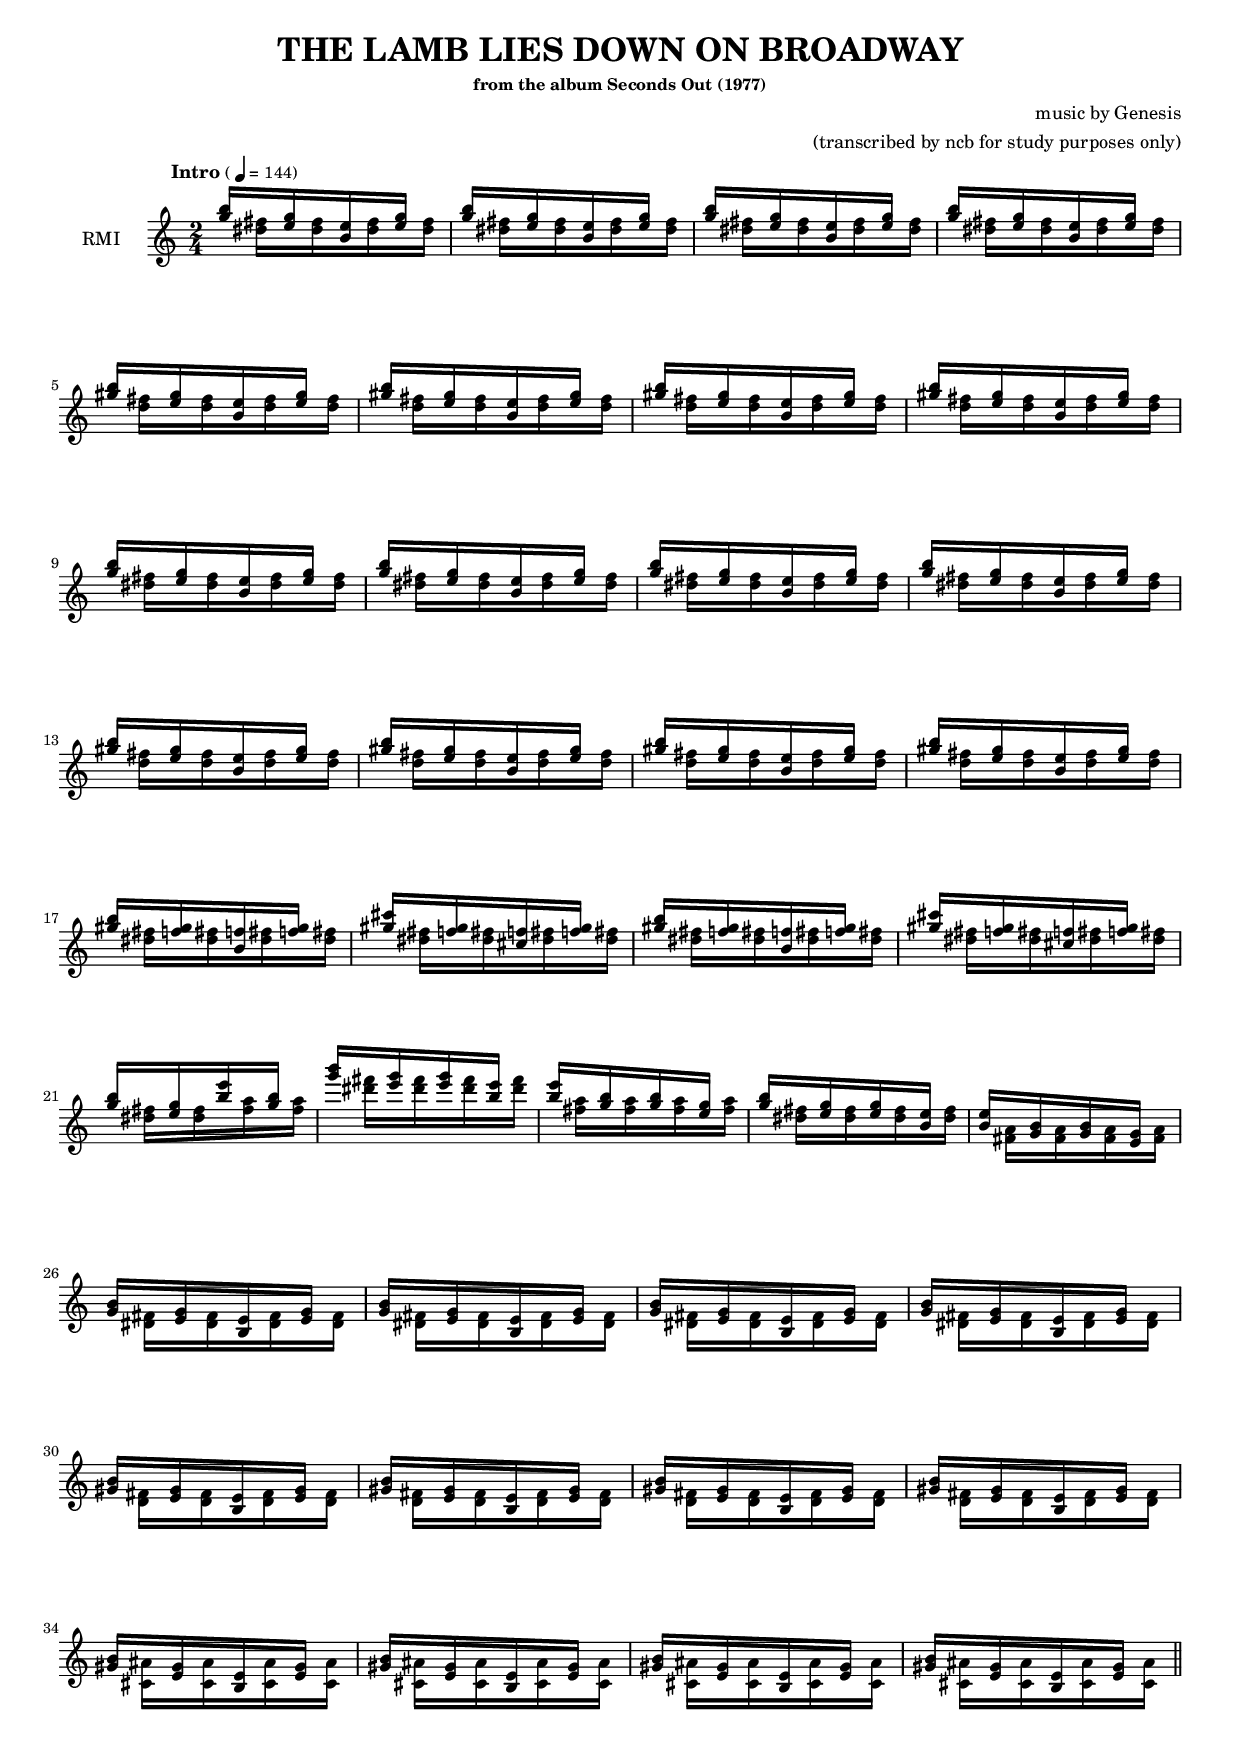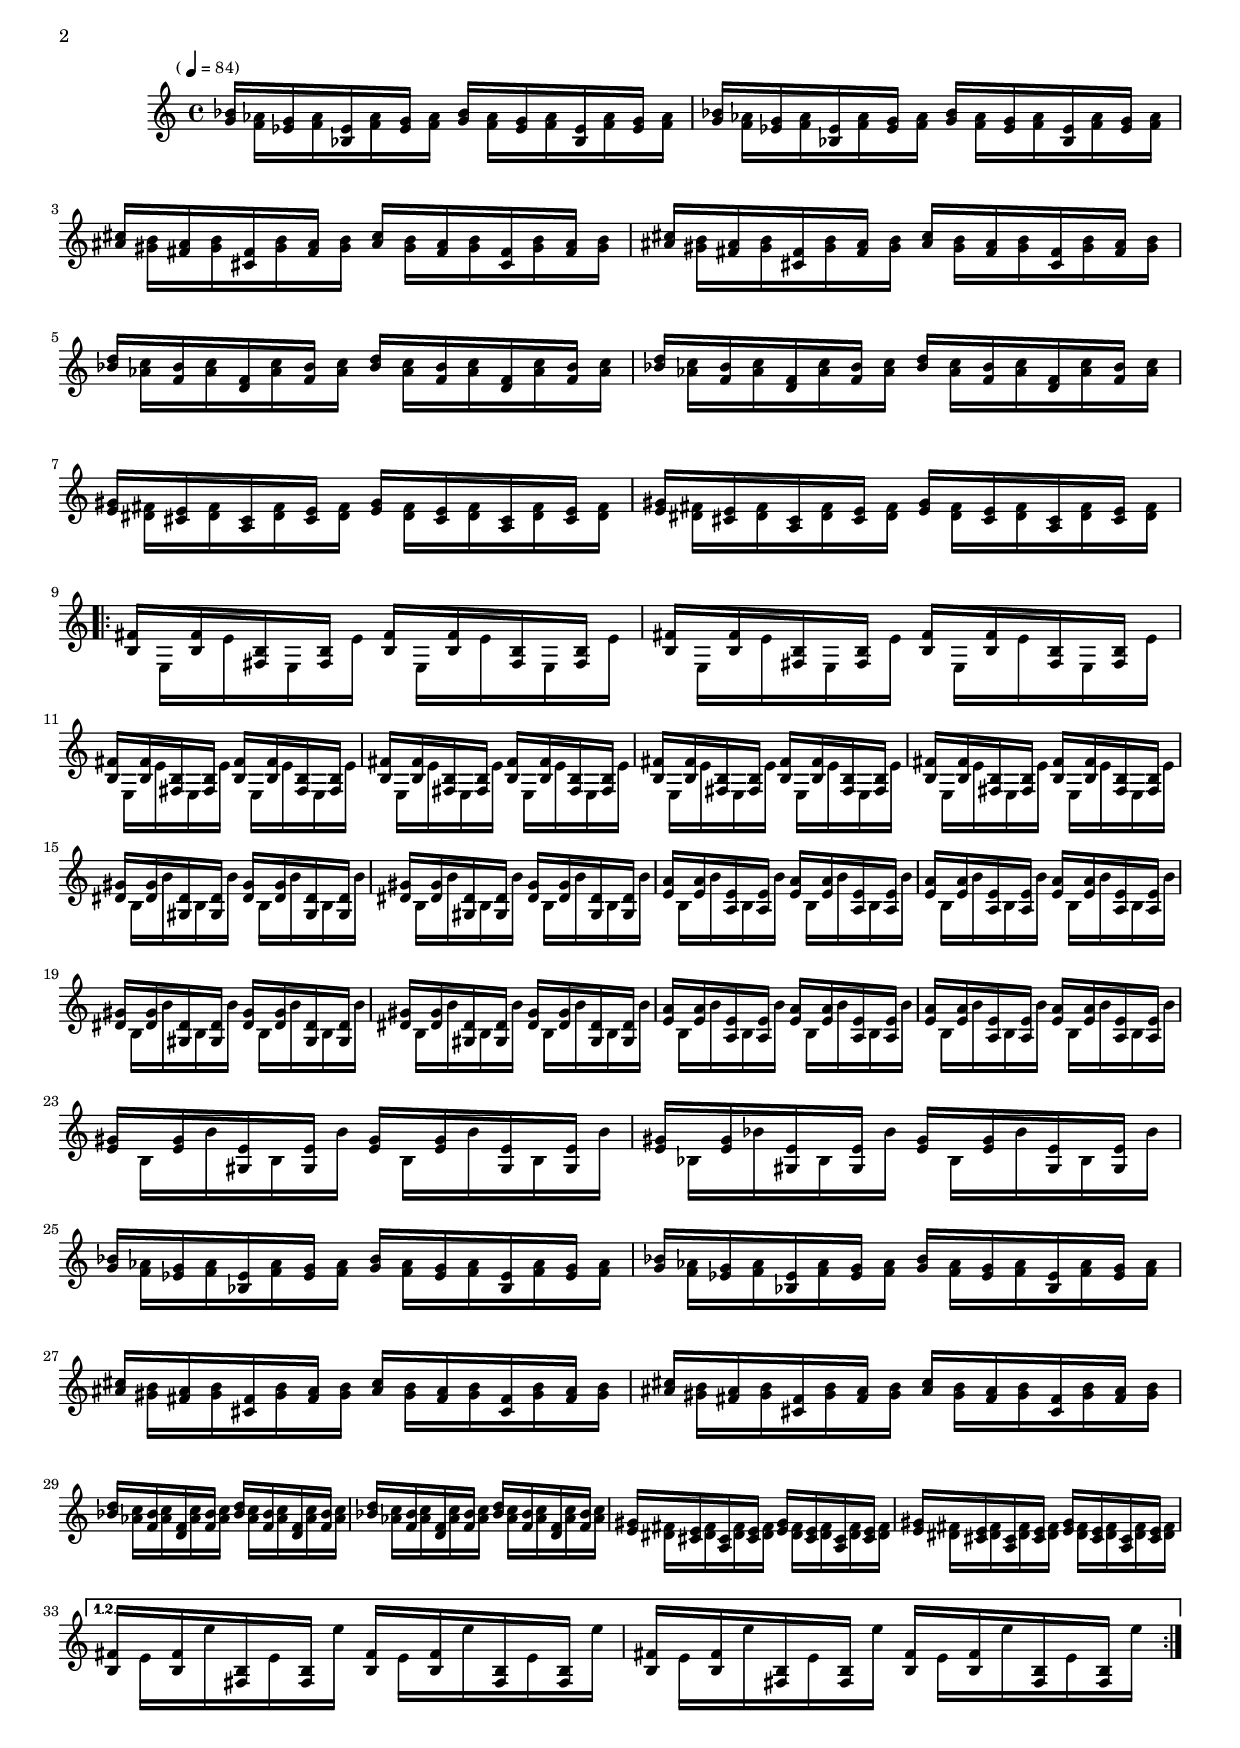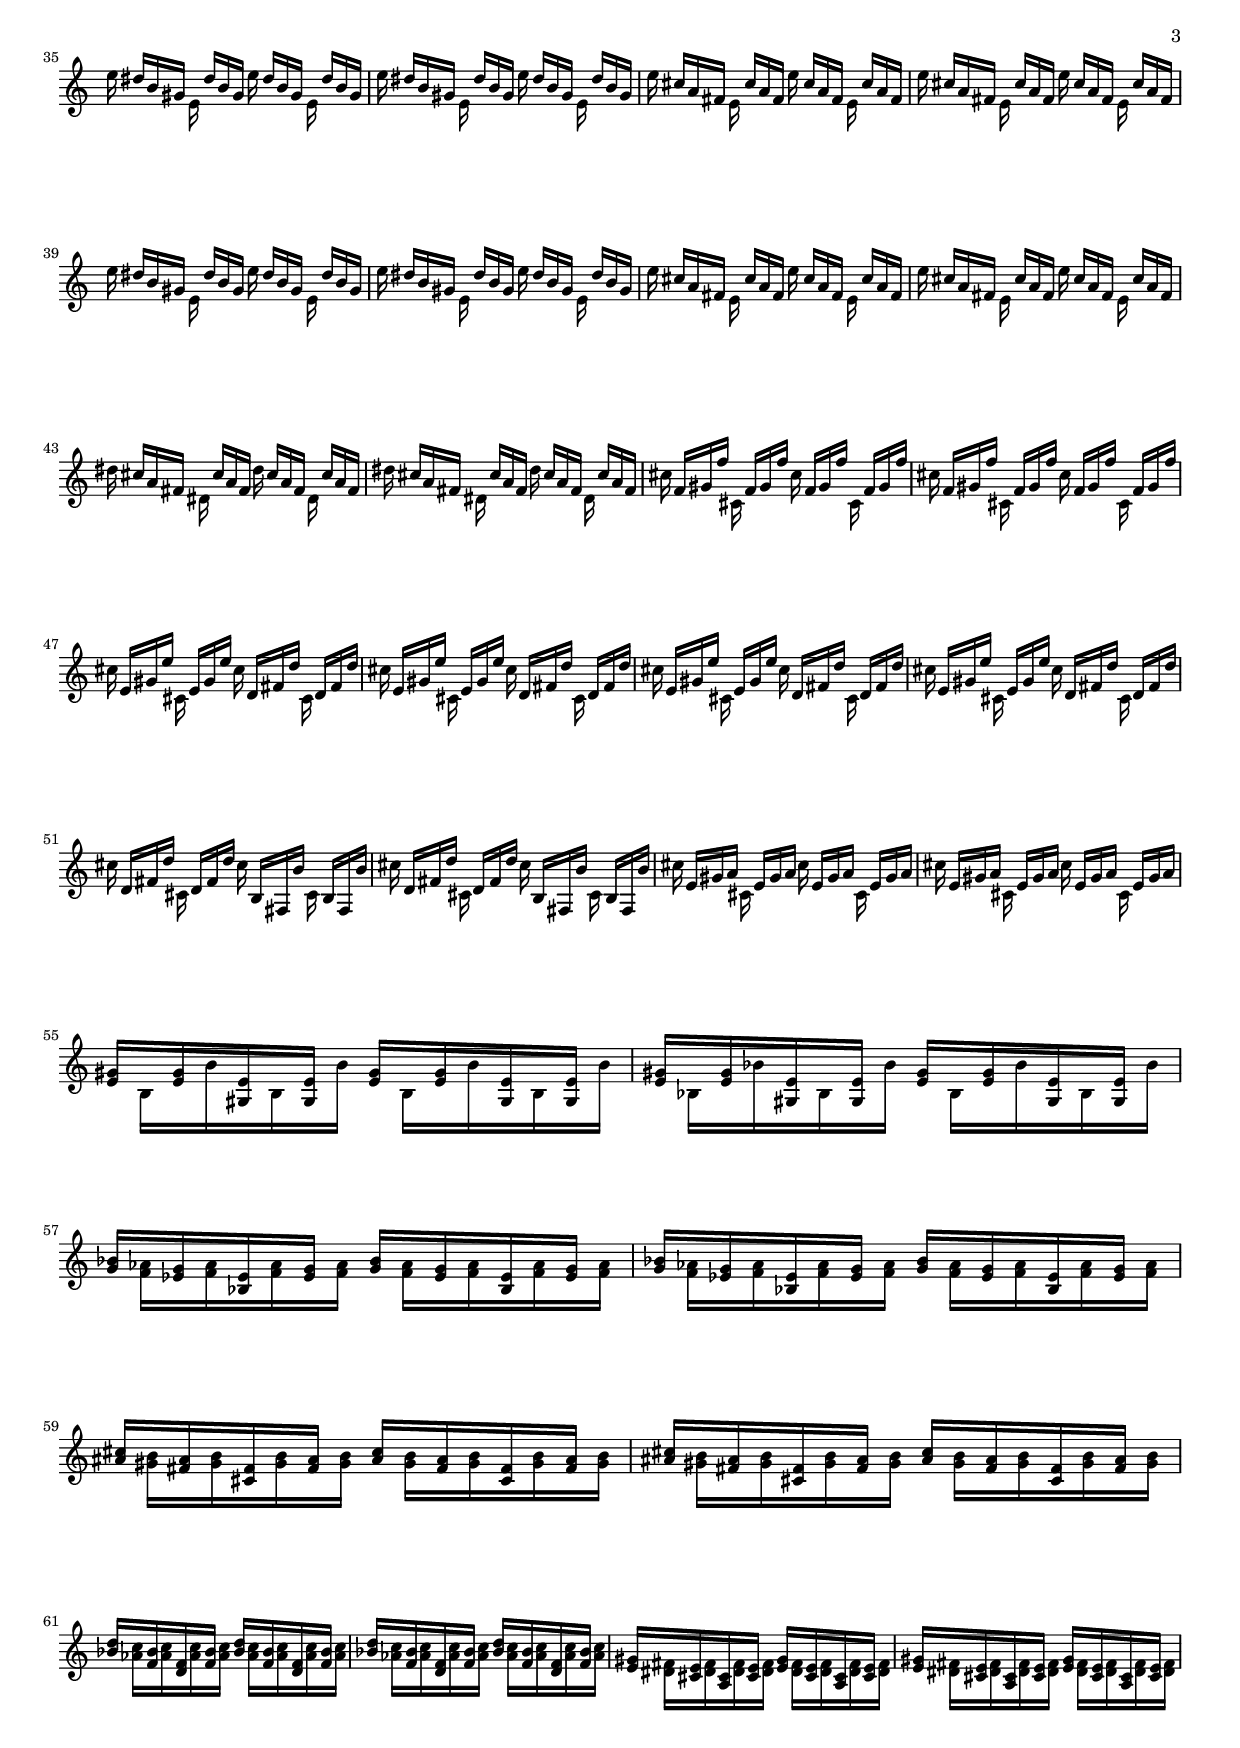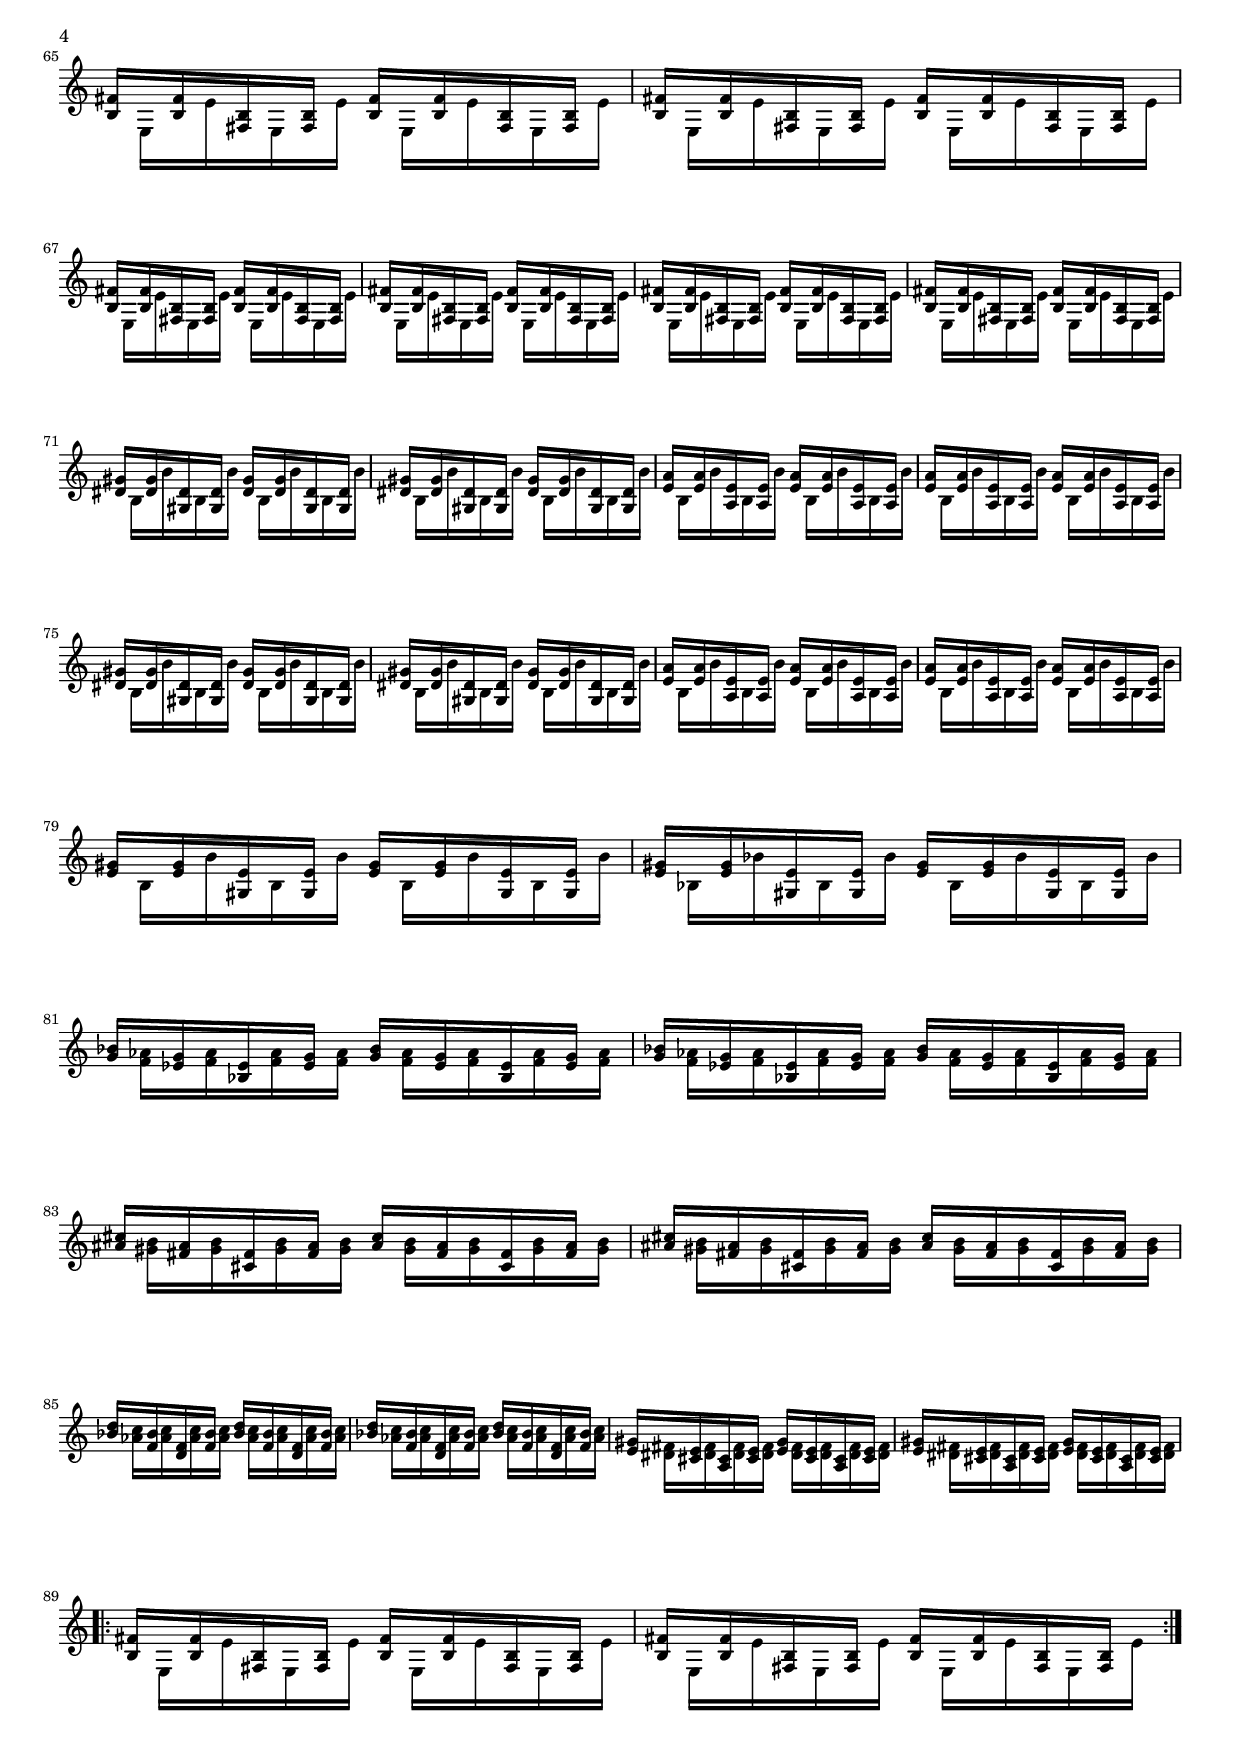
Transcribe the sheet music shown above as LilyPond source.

\version "2.12.3"
#(ly:set-option 'delete-intermediate-files #t)


% ----------------------------------------------------------------------------


% ----------------------------------------------------------------------------
% PIANO EmSettimaNona
% ----------------------------------------------------------------------------
pianoRightEmSettimaNona = {
	<g b>16[ s 		<e g> s 		<b e> s 		<e g>] s
	<g b>16[ s 		<e g> s 		<b e> s 		<e g>] s
	<g b>16[ s 		<e g> s 		<b e> s 		<e g>] s
	<g b>16[ s 		<e g> s 		<b e> s 		<e g>] s
}
pianoLeftEmSettimaNona =  {
	s16 <dis fis>[	s <dis fis>		s <dis fis>		s <dis fis>]
	s16 <dis fis>[	s <dis fis>		s <dis fis>		s <dis fis>]
	s16 <dis fis>[	s <dis fis>		s <dis fis>		s <dis fis>]
	s16 <dis fis>[	s <dis fis>		s <dis fis>		s <dis fis>]
}
% ----------------------------------------------------------------------------
% PIANO ESettimaMinoreNona
% ----------------------------------------------------------------------------
pianoRightESettimaMinoreNona =  {
	<gis b>16[ s 	<e gis> s 		<b e> s 		<e gis>] s
	<gis b>16[ s 	<e gis> s 		<b e> s 		<e gis>] s
	<gis b>16[ s 	<e gis> s 		<b e> s 		<e gis>] s
	<gis b>16[ s 	<e gis> s 		<b e> s 		<e gis>] s
}
pianoLeftESettimaMinoreNona =  {
	s16 <d fis>[	s <d fis>		s <d fis>		s <d fis>]
	s16 <d fis>[	s <d fis>		s <d fis>		s <d fis>]
	s16 <d fis>[	s <d fis>		s <d fis>		s <d fis>]
	s16 <d fis>[	s <d fis>		s <d fis>		s <d fis>]
}
% ----------------------------------------------------------------------------
% PIANO CisSettimaMinoreNonaUndicesima
% ----------------------------------------------------------------------------
pianoRightCisSettimaMinoreNonaUndicesima =  {
	<gis b>16[ s 	<f gis> s 		<b, f'> s 		<f' gis>] s
	<gis cis>16[ s 	<f gis> s 		<cis f> s 		<f gis>] s
	<gis b>16[ s 	<f gis> s 		<b, f'> s 		<f' gis>] s
	<gis cis>16[ s 	<f gis> s 		<cis f> s 		<f gis>] s
}
pianoLeftCisSettimaMinoreNonaUndicesima = {
	s16 <dis fis>[	s <dis fis>		s <dis fis>		s <dis fis>]
	s16 <dis fis>[	s <dis fis>		s <dis fis>		s <dis fis>]
	s16 <dis fis>[	s <dis fis>		s <dis fis>		s <dis fis>]
	s16 <dis fis>[	s <dis fis>		s <dis fis>		s <dis fis>]
}
% ----------------------------------------------------------------------------
% VOLATA
% ----------------------------------------------------------------------------
pianoRightVolata = {
    <g b>16[ s 		<e g> s 		<b' e> s 		<g b>] s
	<g' b>16[ s 	<e g> s			<e g> s			<b e>] s
	<b e>16[ s		<g b> s			<g b> s 		<e g>] s
	<g b>16[ s 		<e g> s			<e g> s 		<b e>] s

	<b e>16[ s		<g b> s			<g b> s 		<e g>] s
}
pianoLeftVolata = {
	s16 <dis fis>[	s <dis fis>		s <fis a>		s <fis a>]
	s16 <dis' fis>[	s <dis fis>		s <dis fis>		s <dis fis>]
	s16 <fis, a>[	s <fis a>		s <fis a>		s <fis a>]
	s16 <dis fis>[	s <dis fis>		s <dis fis>		s <dis fis>]

	s16 <fis, a>[	s <fis a>		s <fis a>		s <fis a>]
}
% ----------------------------------------------------------------------------
% PIANO EQuartaSesta
% ----------------------------------------------------------------------------
pianoRightEQuartaSesta =  {
	<gis b>16[ s 	<e gis> s 		<b e> s 		<e gis>] s
	<gis b>16[ s 	<e gis> s 		<b e> s 		<e gis>] s
	<gis b>16[ s 	<e gis> s 		<b e> s 		<e gis>] s
	<gis b>16[ s 	<e gis> s 		<b e> s 		<e gis>] s
}
pianoLeftEQuartaSesta =  {
	s16 <cis ais'>[	s <cis ais'>	s <cis ais'>	s <cis ais'>]
	s16 <cis ais'>[	s <cis ais'>	s <cis ais'>	s <cis ais'>]
	s16 <cis ais'>[	s <cis ais'>	s <cis ais'>	s <cis ais'>]
	s16 <cis ais'>[	s <cis ais'>	s <cis ais'>	s <cis ais'>]
}
% ----------------------------------------------------------------------------
% RMI Bes
% ----------------------------------------------------------------------------
rmiRightBes =  {
    <g bes>16[ s	<ees g> s		<bes ees> s		<ees g>] s
	<g bes>16[ s	<ees g> s		<bes ees> s		<ees g>] s
	<g bes>16[ s	<ees g> s		<bes ees> s		<ees g>] s
	<g bes>16[ s	<ees g> s		<bes ees> s		<ees g>] s
}
rmiLeftBes =  {
	s16 <f aes>[	s <f aes>		s <f aes>		s <f aes>]
	s16 <f aes>[	s <f aes>		s <f aes>		s <f aes>]
	s16 <f aes>[	s <f aes>		s <f aes>		s <f aes>]
	s16 <f aes>[	s <f aes>		s <f aes>		s <f aes>]
}
% ----------------------------------------------------------------------------
% RMI Fis
% ----------------------------------------------------------------------------
rmiRightFis =  {
    <ais cis>16[ s	<fis ais> s		<cis fis> s		<fis ais>] s
	<ais cis>16[ s	<fis ais> s		<cis fis> s		<fis ais>] s
	<ais cis>16[ s	<fis ais> s		<cis fis> s		<fis ais>] s
	<ais cis>16[ s	<fis ais> s		<cis fis> s		<fis ais>] s
}
rmiLeftFis =  {
	s16 <gis b>[	s <gis b>		s <gis b>		s <gis b>]
	s16 <gis b>[	s <gis b>		s <gis b>		s <gis b>]
	s16 <gis b>[	s <gis b>		s <gis b>		s <gis b>]
	s16 <gis b>[	s <gis b>		s <gis b>		s <gis b>]
}
% ----------------------------------------------------------------------------
% RMI Bsettima
% ----------------------------------------------------------------------------
rmiRightBsettima =  {
    <bes d>16[ 	s	<f bes> s		<d f> s			<f bes>] s
	<bes d>16[ 	s	<f bes> s		<d f> s			<f bes>] s
    <bes d>16[ 	s	<f bes> s		<d f> s			<f bes>] s
	<bes d>16[ 	s	<f bes> s		<d f> s			<f bes>] s
}
rmiLeftBsettima =  {
	s16 <aes c>[	s <aes c>		s <aes c>		s <aes c>]
    s16 <aes c>[	s <aes c>		s <aes c>		s <aes c>]
	s16 <aes c>[	s <aes c>		s <aes c>		s <aes c>]
    s16 <aes c>[	s <aes c>		s <aes c>		s <aes c>]
}
% ----------------------------------------------------------------------------
% RMI Asettima
% ----------------------------------------------------------------------------
rmiRightAsettima =  {
    <gis e>16[ 	s	<cis, e> s		<a cis> s		<cis e>] s
	<gis' e>16[	s	<cis, e> s		<a cis> s		<cis e>] s
	<gis' e>16[	s	<cis, e> s		<a cis> s		<cis e>] s
	<gis' e>16[	s	<cis, e> s		<a cis> s		<cis e>] s
}
rmiLeftAsettima =  {
	s16 <dis fis>[	s <dis fis>		s <dis fis>		s <dis fis>]
	s16 <dis fis>[	s <dis fis>		s <dis fis>		s <dis fis>]
	s16 <dis fis>[	s <dis fis>		s <dis fis>		s <dis fis>]
	s16 <dis fis>[	s <dis fis>		s <dis fis>		s <dis fis>]
}
% ----------------------------------------------------------------------------
% RMI Enona
% ----------------------------------------------------------------------------
rmiRightEnona =  {
    <b fis'>16[	s	<b fis'> s		<fis b> s		<fis b>] s
	<b fis'>16[	s	<b fis'> s		<fis b> s		<fis b>] s
    <b fis'>16[	s	<b fis'> s		<fis b> s		<fis b>] s
	<b fis'>16[	s	<b fis'> s		<fis b> s		<fis b>] s
}
rmiLeftEnona =  {
	s16 e[		s e'				s e,			s e']
	s16 e,[		s e'				s e,			s e']
	s16 e,[		s e'				s e,			s e']
	s16 e,[		s e'				s e,			s e']
}
% ----------------------------------------------------------------------------
% RMI Gism
% ----------------------------------------------------------------------------
rmiRightGism =  {
    <dis gis>16[ 	s	<dis gis> s		<gis, dis'> s		<gis dis'>] s
	<dis' gis>16[ 	s	<dis gis> s		<gis, dis'> s		<gis dis'>] s
	<dis' gis>16[ 	s	<dis gis> s		<gis, dis'> s		<gis dis'>] s
	<dis' gis>16[ 	s	<dis gis> s		<gis, dis'> s		<gis dis'>] s
}
rmiLeftGism =  {
	s16 b'[		s b'				s b,			s b']
	s16 b,[		s b'				s b,			s b']
	s16 b,[		s b'				s b,			s b']
	s16 b,[		s b'				s b,			s b']
}
% ----------------------------------------------------------------------------
% RMI Anona
% ----------------------------------------------------------------------------
rmiRightAnona =  {
    <e a>16[ 		s	<e a> s			<a, e'> s			<a e'>] s
	<e' a>16[ 		s	<e a> s			<a, e'> s			<a e'>] s
	<e' a>16[		s	<e a> s			<a, e'> s			<a e'>] s
	<e' a>16[ 		s	<e a> s			<a, e'> s			<a e'>] s
}
rmiLeftAnona =  {
	s16 b'[			s b'				s b,			s b']
	s16 b,[			s b'				s b,			s b']
	s16 b,[			s b'				s b,			s b']
	s16 b,[			s b'				s b,			s b']
}
% ----------------------------------------------------------------------------
% RMI EE
% ----------------------------------------------------------------------------
rmiRightEE =  {
    <e gis>16[ 		s	<e gis> s		<gis, e'> s			<gis e'>] s
	<e' gis>16[ 	s	<e gis> s		<gis, e'> s			<gis e'>] s
	<e' gis>16[		s	<e gis> s		<gis, e'> s			<gis e'>] s
	<e' gis>16[ 	s	<e gis> s		<gis, e'> s			<gis e'>] s
}
rmiLeftEE =  {
	s16 b'[			s b'				s b,			s b']
	s16 b,[			s b'				s b,			s b']
	s16 bes,[		s bes'				s bes,			s bes']
	s16 bes,[		s bes'				s bes,			s bes']
}
% ----------------------------------------------------------------------------
% RMI INTERLUDIO
% ----------------------------------------------------------------------------
rmiRightInterludio =  {
    s dis b gis		s dis' b gis	s dis' b gis	s dis' b gis
	s dis' b gis	s dis' b gis	s dis' b gis	s dis' b gis
    s cis a fis		s cis' a fis	s cis' a fis	s cis' a fis
	s cis' a fis	s cis' a fis	s cis' a fis	s cis' a fis
	\break
    s dis' b gis	s dis' b gis	s dis' b gis	s dis' b gis
	s dis' b gis	s dis' b gis	s dis' b gis	s dis' b gis
    s cis a fis		s cis' a fis	s cis' a fis	s cis' a fis
	s cis' a fis	s cis' a fis	s cis' a fis	s cis' a fis
    \break
	s cis' a fis	s cis' a fis	s cis' a fis	s cis' a fis
	s cis' a fis	s cis' a fis	s cis' a fis	s cis' a fis

	s f gis f'		s f, gis f'		s f, gis f'		s f, gis f'
	s f, gis f'		s f, gis f'		s f, gis f'		s f, gis f'
    \break
	s e, gis e'		s e, gis e'		s d, fis d'		s d, fis d'
	s e, gis e'		s e, gis e'		s d, fis d'		s d, fis d'
	s e, gis e'		s e, gis e'		s d, fis d'		s d, fis d'
	s e, gis e'		s e, gis e'		s d, fis d'		s d, fis d'
    \break
	s d, fis d'		s d, fis d'		s b, fis b'		s b, fis b'
    s d, fis d'		s d, fis d'		s b, fis b'		s b, fis b'

	s e, gis a		s e gis a		s e gis a		s e gis a
	s e gis a		s e gis a		s e gis a		s e gis a
}
rmiLeftInterludio =  {
	e s s s			e, s s s		e' s s s			e, s s s
	e' s s s		e, s s s		e' s s s			e, s s s
	e' s s s		e, s s s		e' s s s			e, s s s
	e' s s s		e, s s s		e' s s s			e, s s s
	\break
	e' s s s		e, s s s		e' s s s			e, s s s
	e' s s s		e, s s s		e' s s s			e, s s s
	e' s s s		e, s s s		e' s s s			e, s s s
	e' s s s		e, s s s		e' s s s			e, s s s
    \break
	dis' s s s		dis, s s s		dis' s s s			dis, s s s
	dis' s s s		dis, s s s		dis' s s s			dis, s s s

	cis' s s s		cis, s s s		cis' s s s			cis, s s s
	cis' s s s		cis, s s s		cis' s s s			cis, s s s
    \break
	cis' s s s		cis, s s s		cis' s s s			cis, s s s
	cis' s s s		cis, s s s		cis' s s s			cis, s s s
	cis' s s s		cis, s s s		cis' s s s			cis, s s s
	cis' s s s		cis, s s s		cis' s s s			cis, s s s
    \break
    cis' s s s		cis, s s s		cis' s s s			cis, s s s	
	cis' s s s		cis, s s s		cis' s s s			cis, s s s

    cis' s s s		cis, s s s		cis' s s s			cis, s s s	
	cis' s s s		cis, s s s		cis' s s s			cis, s s s
}
% -----------------------------------------------------------------------------------------------------------------------
% -----------------------------------------------------------------------------------------------------------------------
%                                                      BUILD ALL                                                
% -----------------------------------------------------------------------------------------------------------------------
% -----------------------------------------------------------------------------------------------------------------------
rmiRightIntro = {
    \clef violin
	\key c \major
    \time 2/4

    \relative c''' \pianoRightEmSettimaNona
    \relative c''' \pianoRightESettimaMinoreNona
    \break
    \relative c''' \pianoRightEmSettimaNona
	\relative c''' \pianoRightESettimaMinoreNona
    \break
	\relative c''' \pianoRightCisSettimaMinoreNonaUndicesima
    \break
	\relative c''' \pianoRightVolata
    \break
	\relative c''  \pianoRightEmSettimaNona
	\break
	\relative c''  \pianoRightESettimaMinoreNona
    \break
	\relative c''  \pianoRightEQuartaSesta
	\bar "||"
	\pageBreak
}
rmiLeftIntro = {
    \clef violin
	\key c \major
    \time 2/4

    \relative c'' \pianoLeftEmSettimaNona
    \relative c'' \pianoLeftESettimaMinoreNona
    \break
    \relative c'' \pianoLeftEmSettimaNona
	\relative c'' \pianoLeftESettimaMinoreNona
    \break
	\relative c'' \pianoLeftCisSettimaMinoreNonaUndicesima
    \break
	\relative c'' \pianoLeftVolata
    \break
	\relative c'  \pianoLeftEmSettimaNona
	\relative c'  \pianoLeftESettimaMinoreNona
    \break
	\relative c'  \pianoLeftEQuartaSesta
	\bar "||"
	\pageBreak
}


rmiRight = {
    \override Stem #'(details beamed-lengths) = #'(4)
	\relative c''  \rmiRightBes
	\break
	\relative c''  \rmiRightFis
	\break
	\relative c''  \rmiRightBsettima
	\break
	\relative c''  \rmiRightAsettima
	\break

	\bar "|:"
	\repeat volta 2 {

	\relative c'  \rmiRightEnona
	\break
	\relative c'  \rmiRightEnona

	\relative c'  \rmiRightEnona
	\break
	\relative c'  \rmiRightGism

	\relative c'  \rmiRightAnona
	\break
	\relative c'  \rmiRightGism

	\relative c'  \rmiRightAnona
	\break
	\relative c'  \rmiRightEE
    \break
	\relative c''  \rmiRightBes
	\relative c''  \rmiRightFis
	\break
	\relative c''  \rmiRightBsettima
	\relative c''  \rmiRightAsettima
	\break
	
	} \alternative {
	{\relative c'  \rmiRightEnona \break}
	{}
	}

	\pageBreak

	\relative c'' \rmiRightInterludio
	\break
	\relative c'  \rmiRightEE
    \break
	\relative c''  \rmiRightBes

	\relative c''  \rmiRightFis
	\break
	\relative c''  \rmiRightBsettima

	\relative c''  \rmiRightAsettima

	\pageBreak	

	\relative c'  \rmiRightEnona
	\break
	\relative c'  \rmiRightEnona
	\relative c'  \rmiRightEnona
	\break
	\relative c'  \rmiRightGism

	\relative c'  \rmiRightAnona
	\break
	\relative c'  \rmiRightGism

	\relative c'  \rmiRightAnona
	\break
	\relative c'  \rmiRightEE
    \break
	\relative c''  \rmiRightBes
	\relative c''  \rmiRightFis
	\break
	\relative c''  \rmiRightBsettima
	\relative c''  \rmiRightAsettima
	\break

	\bar "|:"
	\relative c'  \rmiRightEnona
	\bar ":|"
}
rmiLeft = {
	\override Stem #'(details beamed-lengths) = #'(5)
	\relative c'  \rmiLeftBes
	\relative c'' \rmiLeftFis
	\relative c'' \rmiLeftBsettima
	\relative c'  \rmiLeftAsettima

	\bar "|:"
	\repeat volta 2 {

	\relative c  \rmiLeftEnona
	\relative c  \rmiLeftEnona
	\relative c  \rmiLeftEnona
	\relative c  \rmiLeftGism
	\relative c  \rmiLeftAnona
	\relative c  \rmiLeftGism
	\relative c  \rmiLeftAnona
	\relative c  \rmiLeftEE

	\relative c'  \rmiLeftBes
	\relative c'' \rmiLeftFis
	\relative c'' \rmiLeftBsettima
	\relative c'  \rmiLeftAsettima

		} \alternative {
	{\relative c'  \rmiLeftEnona}
	}

	\pageBreak

    \relative c'' \rmiLeftInterludio

	\relative c  \rmiLeftEE
	\relative c'  \rmiLeftBes
	\relative c'' \rmiLeftFis
	\relative c'' \rmiLeftBsettima
	\relative c'  \rmiLeftAsettima

	\pageBreak	

	\relative c  \rmiLeftEnona
	\relative c  \rmiLeftEnona
	\relative c  \rmiLeftEnona
	\relative c  \rmiLeftGism
	\relative c  \rmiLeftAnona
	\relative c  \rmiLeftGism
	\relative c  \rmiLeftAnona
	\relative c  \rmiLeftEE

	\relative c'  \rmiLeftBes
	\relative c'' \rmiLeftFis
	\relative c'' \rmiLeftBsettima
	\relative c'  \rmiLeftAsettima

	\relative c  \rmiLeftEnona
}
% ----------------------------------------------------------------------------






% ----------------------------------------------------------------------------
% FINALE THE MUSICAL BOX
% ----------------------------------------------------------------------------
hammondFinaleARight = \relative c'' {
    <cis fis ais>4 <dis fis b>4 <cis eis gis>4 <cis fis ais>4~
    <cis fis ais>4. <dis fis b>8 <cis eis gis>4 <cis~ fis ais>8 <cis eis gis>8
    <dis fis ais~>4. <d eis ais~>8  <dis fis ais~>4. <d eis ais~>8
    <cis eis ais~>4 <c dis ais'~>4 <b~ dis ais'~>2
    <cis fis ais>4. <cis e gis>8 <cis fis ais>4 <cis e gis>8 <cis fis ais>8
    <b e gis>4. <b fis' ais>8  <b e gis>8 <b fis' ais>8 <b e gis>8 <b fis' ais>8
    <b~ dis fis>4. <b~ e gis>8   <b~ fis' ais>8 <b~ e gis>8 <b~ dis fis>8 <b~ e gis>8
    <cis fis ais>2. r4
}
hammondFinaleBRight = \relative c'' {
    <cis fis ais>4 <dis fis b>4 <cis eis gis>4 <cis fis ais>4~
    <cis fis ais>4. <dis fis b>8 <cis~ eis gis>4 <cis~ fis ais>8 <cis eis gis>8
    <dis fis ais~>4. <d eis ais~>8  <dis fis ais~>4. <d eis ais~>8
    <cis eis ais~>4 <c dis ais'~>4 <b~ dis ais'~>2
    <cis fis ais>4. <cis e gis>8 <cis fis ais>4 <cis e gis>8 <cis fis ais>8
    <b e gis>4. <b fis' ais>8  <b e gis>8 <b fis' ais>8 <b e gis>8 <b fis' ais>8
    <b~ dis fis>4. <b~ e gis>8   <b~ fis' ais>8 <b~ e gis>8 <b~ dis fis>8 <b e gis>8
}
hammondFinaleCRight = \relative c'' {
    <cis fis ais>4. <cis~ e gis>8 <cis~ fis ais>8 <cis~ e gis>8 <cis~ dis fis>8 <cis~ e gis>8
    <b~ dis fis>4. <b~ e gis>8   <b~ fis' ais>8 <b~ e gis>8 <b~ dis fis>8 <b~ e gis>8
}
hammondFinaleDRight = \relative c'' {
    <b~ dis fis>1
    <cis eis gis>1
    <cis fis ais>1
    <dis fis b>2 <cis eis gis>2
    <cis fis ais>2 <dis fis b>4 <cis eis gis>4
    \time 2/4 <cis fis ais>4 <dis fis b>8 <cis eis gis>8
    <cis fis ais>16 <cis eis gis>16 <cis fis ais>16 <cis eis gis>16 <cis fis ais>16 <cis eis gis>16 <cis fis ais>16 <cis eis gis>16
    <cis fis ais>16 <cis eis gis>16 <cis fis ais>16 <cis eis gis>16 <cis fis ais>16 <cis eis gis>16 <cis fis ais>16 <cis eis gis>16
    <cis fis ais>8 r8 <cis eis gis>8 r8 <cis fis ais>8 r8 <cis fis ais>8 <cis eis gis>8
    r8 <cis fis ais>4.~
    <cis fis ais>2\fermata
}
hammondFinaleALeft = \relative c' {
    <cis fis ais>4 <dis fis b>4 <cis eis gis>4 <cis fis ais>4~
    <cis fis ais>4. <dis fis b>8 <cis~ eis gis>4 <cis~ fis ais>8 <cis eis gis>8
    <dis fis ais~>4. <d eis ais~>8  <dis fis ais~>4. <d eis ais~>8
    <cis eis ais~>4 <c dis ais'~>4 <b~ dis ais'~>4 <b~ ais'~>8 <b fis' ais>8
    <cis fis ais>4. <e gis>8 <fis ais>4 <e gis>8 <fis ais>8
    <b, e gis>4. <fis' ais>8  <b, e gis>8 <fis' ais>8 <b, e gis>8 <fis' ais>8
    <b,~ dis fis>4. <b~ e gis>8 <b~ fis' ais>8 <b~ e gis>8 <b~ dis fis>8 <b~ e gis>8
    <cis fis ais>2. r4
}
hammondFinaleBLeft = \relative c' {
    <cis fis ais>4 <dis fis b>4 <cis eis gis>4 <cis fis ais>4~
    <cis fis ais>4. <dis fis b>8 <cis~ eis gis>4 <cis~ fis ais>8 <cis eis gis>8
    <dis fis ais~>4. <d eis ais~>8  <dis fis ais~>4. <d eis ais~>8
    <cis eis ais~>4 <c dis ais'~>4 <b~ dis ais'~>4 <b~ ais'~>8 <b fis' ais>8
    <cis fis ais>4. <e gis>8 <fis ais>4 <e gis>8 <fis ais>8
    <b, e gis>4. <fis' ais>8  <b, e gis>8 <fis' ais>8 <b, e gis>8 <fis' ais>8
    <b,~ dis fis>4. <b~ e gis>8 <b~ fis' ais>8 <b~ e gis>8 <b~ dis fis>8 <b e gis>8
}
hammondFinaleCLeft = \relative c' {
    <cis~ fis ais>4. <cis~ e gis>8 <cis~ fis ais>8 <cis~ e gis>8 <cis~ dis fis>8 <cis~ e gis>8
    <b~ dis fis>4. <b~ e gis>8 <b~ fis' ais>8 <b~ e gis>8 <b~ dis fis>8 <b~ e gis>8
}
hammondFinaleDLeft = \relative c' {
    <b~ dis fis>1
    <cis eis gis>1
    <cis fis ais>1
    <b dis fis>2 <cis eis gis>2
    <cis fis ais>2 <b dis fis>4 <cis eis gis>4
    \time 2/4 <cis fis ais>4 <b dis fis>8 <cis eis gis>8
    <cis fis ais>16 <cis eis gis>16 <cis fis ais>16 <cis eis gis>16 <cis fis ais>16 <cis eis gis>16 <cis fis ais>16 <cis eis gis>16
    <cis fis ais>16 <cis eis gis>16 <cis fis ais>16 <cis eis gis>16 <cis fis ais>16 <cis eis gis>16 <cis fis ais>16 <cis eis gis>16
    <cis fis ais>8 r8 <cis eis gis>8 r8 <cis fis ais>8 r8 <cis fis ais>8 <cis eis gis>8
    r8 <cis fis ais>4.~
    <cis fis ais>2\fermata
}
% ----------------------------------------------------------------------------
hammondFinaleRight = {
    \clef violin
    \time 4/4

	\set Score.skipBars = ##t
	\override MultiMeasureRest #'expand-limit = 1

    % FINALE
	\key fis \major
	\mark \markup { \tiny { "                                    846860000 (perc. 3rd soft)" } }
    \hammondFinaleARight
	\break
	\mark \markup { \tiny { "                                    846868600 (perc. 3rd soft)" } }
	\hammondFinaleBRight
	\break
	\mark \markup { \tiny { "           3 volte" } }
	\bar "|:"
	\hammondFinaleCRight
	\bar ":|"
	\hammondFinaleDRight
	\bar "|."
}
hammondFinaleLeft = {
    \clef violin
    \time 4/4

	\set Score.skipBars = ##t
	\override MultiMeasureRest #'expand-limit = 1

    % FINALE
	\key fis \major
    \hammondFinaleALeft
	\hammondFinaleBLeft
	\bar "|:"
	\hammondFinaleCLeft
	\bar ":|"
	\hammondFinaleDLeft
    \bar "|."
}
% ---------------------------------------------------------------------------------------------------------------------
% ---------------------------------------------------------------------------------------------------------------------





#(set-global-staff-size 16)


\book { 

    \header {
        title       = \markup {\larger "THE LAMB LIES DOWN ON BROADWAY"}
	    subtitle    = ""
	    subsubtitle = "from the album Seconds Out (1977)"
        composer    = "music by Genesis"
	    arranger    = "(transcribed by ncb for study purposes only)"
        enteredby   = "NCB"
        piece       = \markup { \bold "                     Intro" \smaller { (\note #"4"#1 = 144) } }
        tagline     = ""
    }


    \score {
	    <<
		    \new Staff \with { midiInstrument = #"electric piano 1" }
		    <<
                \set Staff.instrumentName = "RMI"
				<< 
				    \new Voice = "right" { \voiceOne \rmiRightIntro }
				    \new Voice = "left" {  \voiceTwo \rmiLeftIntro }
				>>
            >>
	    >>
	    \layout { \context { \override VerticalAlignment #'forced-distance = #8 } }
	    \midi { \context { \Score tempoWholesPerMinute = #(ly:make-moment 144 4) } }
    }


	\score {
	    <<
		    \new Staff \with { midiInstrument = #"electric piano 1" }
		    <<
%                \set Staff.instrumentName = "RMI"
				<< 
				    \new Voice = "right" { \voiceOne \rmiRight}
				    \new Voice = "left" {  \voiceTwo  \rmiLeft }
				>>
            >>
	    >>
		\header { piece = \markup { \bold "                     " \smaller { (\note #"4"#1 = 84) } } }
	    \layout { \context { \override VerticalAlignment #'forced-distance = #8 } }
	    \midi { \context { \Score tempoWholesPerMinute = #(ly:make-moment 84 4) } }
    }
}
